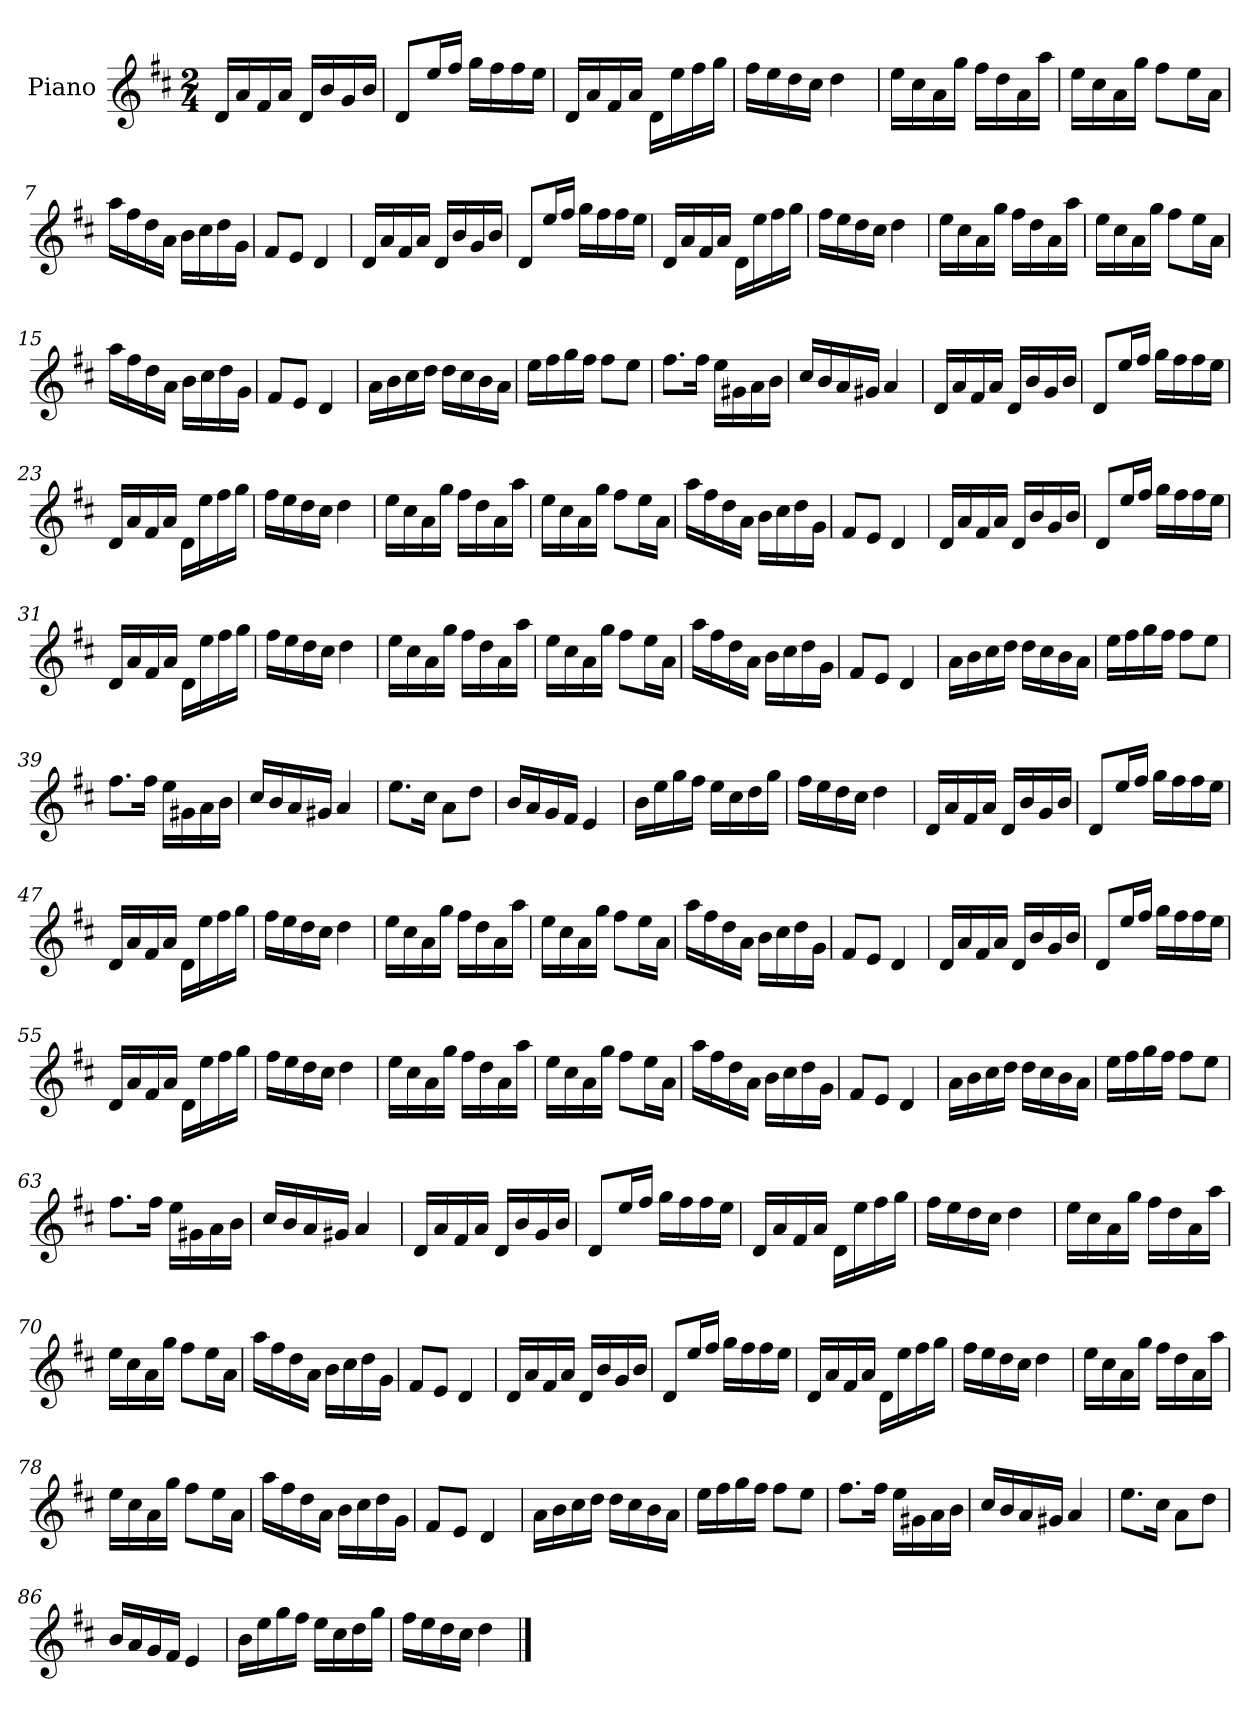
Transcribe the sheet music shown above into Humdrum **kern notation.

**kern
*part1
*staff1
*I"Piano
*I'Pno
*clefG2
*k[f#c#]
*M2/4
=1
16d/LL
16a/
16f#/
16a/JJ
16d/LL
16b/
16g/
16b/JJ
=2
8d/L
16ee/L
16ff#/JJ
16gg\LL
16ff#\
16ff#\
16ee\JJ
=3
16d/LL
16a/
16f#/
16a/JJ
16d\LL
16ee\
16ff#\
16gg\JJ
=4
16ff#\LL
16ee\
16dd\
16cc#\JJ
4dd\
=5
16ee\LL
16cc#\
16a\
16gg\JJ
16ff#\LL
16dd\
16a\
16aa\JJ
=6
16ee\LL
16cc#\
16a\
16gg\JJ
8ff#\L
16ee\L
16a\JJ
=7
16aa\LL
16ff#\
16dd\
16a\JJ
16b\LL
16cc#\
16dd\
16g\JJ
=8
8f#/L
8e/J
4d/
=9
16d/LL
16a/
16f#/
16a/JJ
16d/LL
16b/
16g/
16b/JJ
=10
8d/L
16ee/L
16ff#/JJ
16gg\LL
16ff#\
16ff#\
16ee\JJ
=11
16d/LL
16a/
16f#/
16a/JJ
16d\LL
16ee\
16ff#\
16gg\JJ
=12
16ff#\LL
16ee\
16dd\
16cc#\JJ
4dd\
=13
16ee\LL
16cc#\
16a\
16gg\JJ
16ff#\LL
16dd\
16a\
16aa\JJ
=14
16ee\LL
16cc#\
16a\
16gg\JJ
8ff#\L
16ee\L
16a\JJ
=15
16aa\LL
16ff#\
16dd\
16a\JJ
16b\LL
16cc#\
16dd\
16g\JJ
=16
8f#/L
8e/J
4d/
=17
16a\LL
16b\
16cc#\
16dd\JJ
16dd\LL
16cc#\
16b\
16a\JJ
=18
16ee\LL
16ff#\
16gg\
16ff#\JJ
8ff#\L
8ee\J
=19
8.ff#\L
16ff#\Jk
16ee\LL
16g#X\
16a\
16b\JJ
=20
16cc#/LL
16b/
16a/
16g#X/JJ
4a/
=21
16d/LL
16a/
16f#/
16a/JJ
16d/LL
16b/
16g/
16b/JJ
=22
8d/L
16ee/L
16ff#/JJ
16gg\LL
16ff#\
16ff#\
16ee\JJ
=23
16d/LL
16a/
16f#/
16a/JJ
16d\LL
16ee\
16ff#\
16gg\JJ
=24
16ff#\LL
16ee\
16dd\
16cc#\JJ
4dd\
=25
16ee\LL
16cc#\
16a\
16gg\JJ
16ff#\LL
16dd\
16a\
16aa\JJ
=26
16ee\LL
16cc#\
16a\
16gg\JJ
8ff#\L
16ee\L
16a\JJ
=27
16aa\LL
16ff#\
16dd\
16a\JJ
16b\LL
16cc#\
16dd\
16g\JJ
=28
8f#/L
8e/J
4d/
=29
16d/LL
16a/
16f#/
16a/JJ
16d/LL
16b/
16g/
16b/JJ
=30
8d/L
16ee/L
16ff#/JJ
16gg\LL
16ff#\
16ff#\
16ee\JJ
=31
16d/LL
16a/
16f#/
16a/JJ
16d\LL
16ee\
16ff#\
16gg\JJ
=32
16ff#\LL
16ee\
16dd\
16cc#\JJ
4dd\
=33
16ee\LL
16cc#\
16a\
16gg\JJ
16ff#\LL
16dd\
16a\
16aa\JJ
=34
16ee\LL
16cc#\
16a\
16gg\JJ
8ff#\L
16ee\L
16a\JJ
=35
16aa\LL
16ff#\
16dd\
16a\JJ
16b\LL
16cc#\
16dd\
16g\JJ
=36
8f#/L
8e/J
4d/
=37
16a\LL
16b\
16cc#\
16dd\JJ
16dd\LL
16cc#\
16b\
16a\JJ
=38
16ee\LL
16ff#\
16gg\
16ff#\JJ
8ff#\L
8ee\J
=39
8.ff#\L
16ff#\Jk
16ee\LL
16g#X\
16a\
16b\JJ
=40
16cc#/LL
16b/
16a/
16g#X/JJ
4a/
=41
8.ee\L
16cc#\Jk
8a\L
8dd\J
=42
16b/LL
16a/
16g/
16f#/JJ
4e/
=43
16b\LL
16ee\
16gg\
16ff#\JJ
16ee\LL
16cc#\
16dd\
16gg\JJ
=44
16ff#\LL
16ee\
16dd\
16cc#\JJ
4dd\
=45
16d/LL
16a/
16f#/
16a/JJ
16d/LL
16b/
16g/
16b/JJ
=46
8d/L
16ee/L
16ff#/JJ
16gg\LL
16ff#\
16ff#\
16ee\JJ
=47
16d/LL
16a/
16f#/
16a/JJ
16d\LL
16ee\
16ff#\
16gg\JJ
=48
16ff#\LL
16ee\
16dd\
16cc#\JJ
4dd\
=49
16ee\LL
16cc#\
16a\
16gg\JJ
16ff#\LL
16dd\
16a\
16aa\JJ
=50
16ee\LL
16cc#\
16a\
16gg\JJ
8ff#\L
16ee\L
16a\JJ
=51
16aa\LL
16ff#\
16dd\
16a\JJ
16b\LL
16cc#\
16dd\
16g\JJ
=52
8f#/L
8e/J
4d/
=53
16d/LL
16a/
16f#/
16a/JJ
16d/LL
16b/
16g/
16b/JJ
=54
8d/L
16ee/L
16ff#/JJ
16gg\LL
16ff#\
16ff#\
16ee\JJ
=55
16d/LL
16a/
16f#/
16a/JJ
16d\LL
16ee\
16ff#\
16gg\JJ
=56
16ff#\LL
16ee\
16dd\
16cc#\JJ
4dd\
=57
16ee\LL
16cc#\
16a\
16gg\JJ
16ff#\LL
16dd\
16a\
16aa\JJ
=58
16ee\LL
16cc#\
16a\
16gg\JJ
8ff#\L
16ee\L
16a\JJ
=59
16aa\LL
16ff#\
16dd\
16a\JJ
16b\LL
16cc#\
16dd\
16g\JJ
=60
8f#/L
8e/J
4d/
=61
16a\LL
16b\
16cc#\
16dd\JJ
16dd\LL
16cc#\
16b\
16a\JJ
=62
16ee\LL
16ff#\
16gg\
16ff#\JJ
8ff#\L
8ee\J
=63
8.ff#\L
16ff#\Jk
16ee\LL
16g#X\
16a\
16b\JJ
=64
16cc#/LL
16b/
16a/
16g#X/JJ
4a/
=65
16d/LL
16a/
16f#/
16a/JJ
16d/LL
16b/
16g/
16b/JJ
=66
8d/L
16ee/L
16ff#/JJ
16gg\LL
16ff#\
16ff#\
16ee\JJ
=67
16d/LL
16a/
16f#/
16a/JJ
16d\LL
16ee\
16ff#\
16gg\JJ
=68
16ff#\LL
16ee\
16dd\
16cc#\JJ
4dd\
=69
16ee\LL
16cc#\
16a\
16gg\JJ
16ff#\LL
16dd\
16a\
16aa\JJ
=70
16ee\LL
16cc#\
16a\
16gg\JJ
8ff#\L
16ee\L
16a\JJ
=71
16aa\LL
16ff#\
16dd\
16a\JJ
16b\LL
16cc#\
16dd\
16g\JJ
=72
8f#/L
8e/J
4d/
=73
16d/LL
16a/
16f#/
16a/JJ
16d/LL
16b/
16g/
16b/JJ
=74
8d/L
16ee/L
16ff#/JJ
16gg\LL
16ff#\
16ff#\
16ee\JJ
=75
16d/LL
16a/
16f#/
16a/JJ
16d\LL
16ee\
16ff#\
16gg\JJ
=76
16ff#\LL
16ee\
16dd\
16cc#\JJ
4dd\
=77
16ee\LL
16cc#\
16a\
16gg\JJ
16ff#\LL
16dd\
16a\
16aa\JJ
=78
16ee\LL
16cc#\
16a\
16gg\JJ
8ff#\L
16ee\L
16a\JJ
=79
16aa\LL
16ff#\
16dd\
16a\JJ
16b\LL
16cc#\
16dd\
16g\JJ
=80
8f#/L
8e/J
4d/
=81
16a\LL
16b\
16cc#\
16dd\JJ
16dd\LL
16cc#\
16b\
16a\JJ
=82
16ee\LL
16ff#\
16gg\
16ff#\JJ
8ff#\L
8ee\J
=83
8.ff#\L
16ff#\Jk
16ee\LL
16g#X\
16a\
16b\JJ
=84
16cc#/LL
16b/
16a/
16g#X/JJ
4a/
=85
8.ee\L
16cc#\Jk
8a\L
8dd\J
=86
16b/LL
16a/
16g/
16f#/JJ
4e/
=87
16b\LL
16ee\
16gg\
16ff#\JJ
16ee\LL
16cc#\
16dd\
16gg\JJ
=88
16ff#\LL
16ee\
16dd\
16cc#\JJ
4dd\
==
*-
